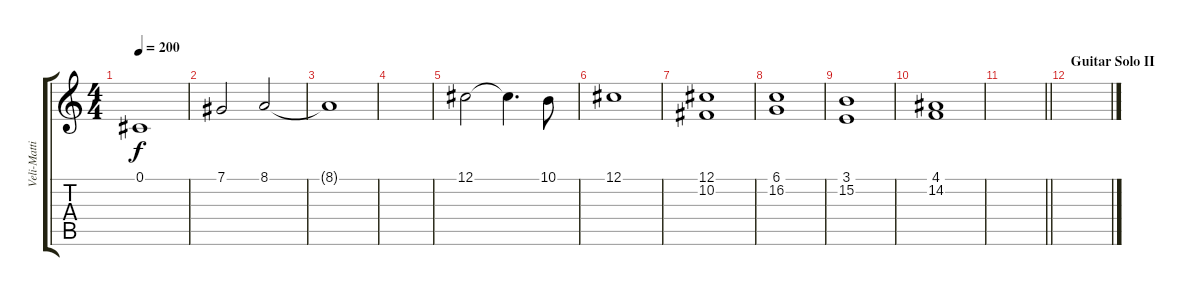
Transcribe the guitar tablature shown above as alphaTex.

\track ("Veli-Matti Kananen" "Veli-Matti") {instrument lead2sawtooth}
\staff {score tabs}
\tuning (Db4 Ab3 E3 B2 Gb2 Db2) {hide}
\ts (4 4)
\tempo 200
\clef g2
\ks c
0.1{t}.1{dy f} |
7.1.2 8.1.2 |
8.1{t}.1 |
|
12.1.2 12.1{t}.4{d} 10.1.8 |
12.1.1 |
(12.1 10.2).1 |
(6.1 16.2).1 |
(3.1 15.2).1 |
(4.1 14.2).1 |
\barLineRight lightlight
|
\section ("" "Guitar Solo II")
